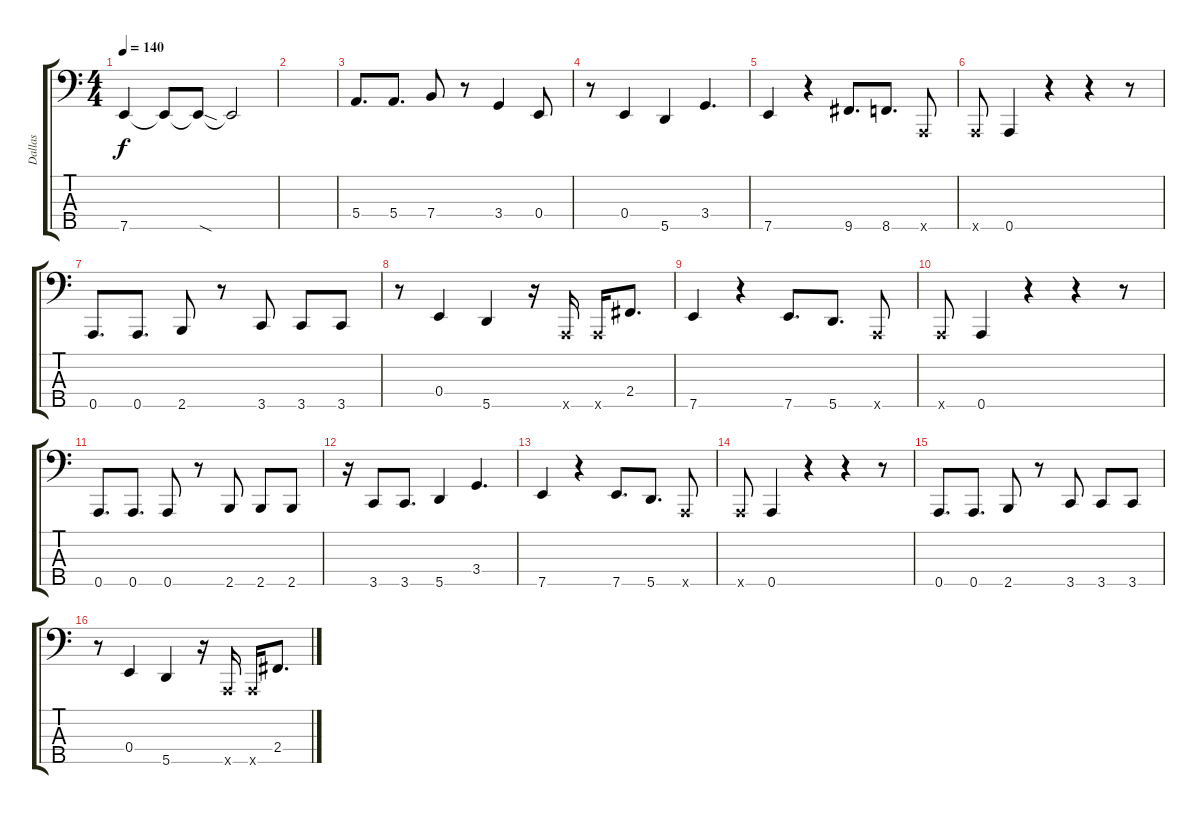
\track ("Dallas" "Dallas") {instrument electricbasspick}
\staff {score tabs}
\tuning (G2 D2 A1 E1 A0) {hide}
\ts (4 4)
\tempo 140
\clef f4
\ks c
7.5.4{dy f} 7.5{t}.8 7.5{sod t}.8 7.5{t}.2 |
|
5.4.8{d} 5.4.8{d} 7.4.8 r.8 3.4.4 0.4.8 |
r.8 0.4.4 5.5.4 3.4.4{d} |
7.5.4 r.4 9.5.8{d} 8.5.8{d} 0.5{x}.8 |
0.5{x}.8 0.5.4 r.4 r.4 r.8 |
0.5.8{d} 0.5.8{d} 2.5.8 r.8 3.5.8 3.5.8 3.5.8 |
r.8 0.4.4 5.5.4 r.16 0.5{x}.16 0.5{x}.16 2.4.8{d} |
7.5.4 r.4 7.5.8{d} 5.5.8{d} 0.5{x}.8 |
0.5{x}.8 0.5.4 r.4 r.4 r.8 |
0.5.8{d} 0.5.8{d} 0.5.8 r.8 2.5.8 2.5.8 2.5.8 |
r.16 3.5.8 3.5.8{d} 5.5.4 3.4.4{d} |
7.5.4 r.4 7.5.8{d} 5.5.8{d} 0.5{x}.8 |
0.5{x}.8 0.5.4 r.4 r.4 r.8 |
0.5.8{d} 0.5.8{d} 2.5.8 r.8 3.5.8 3.5.8 3.5.8 |
r.8 0.4.4 5.5.4 r.16 0.5{x}.16 0.5{x}.16 2.4.8{d}
